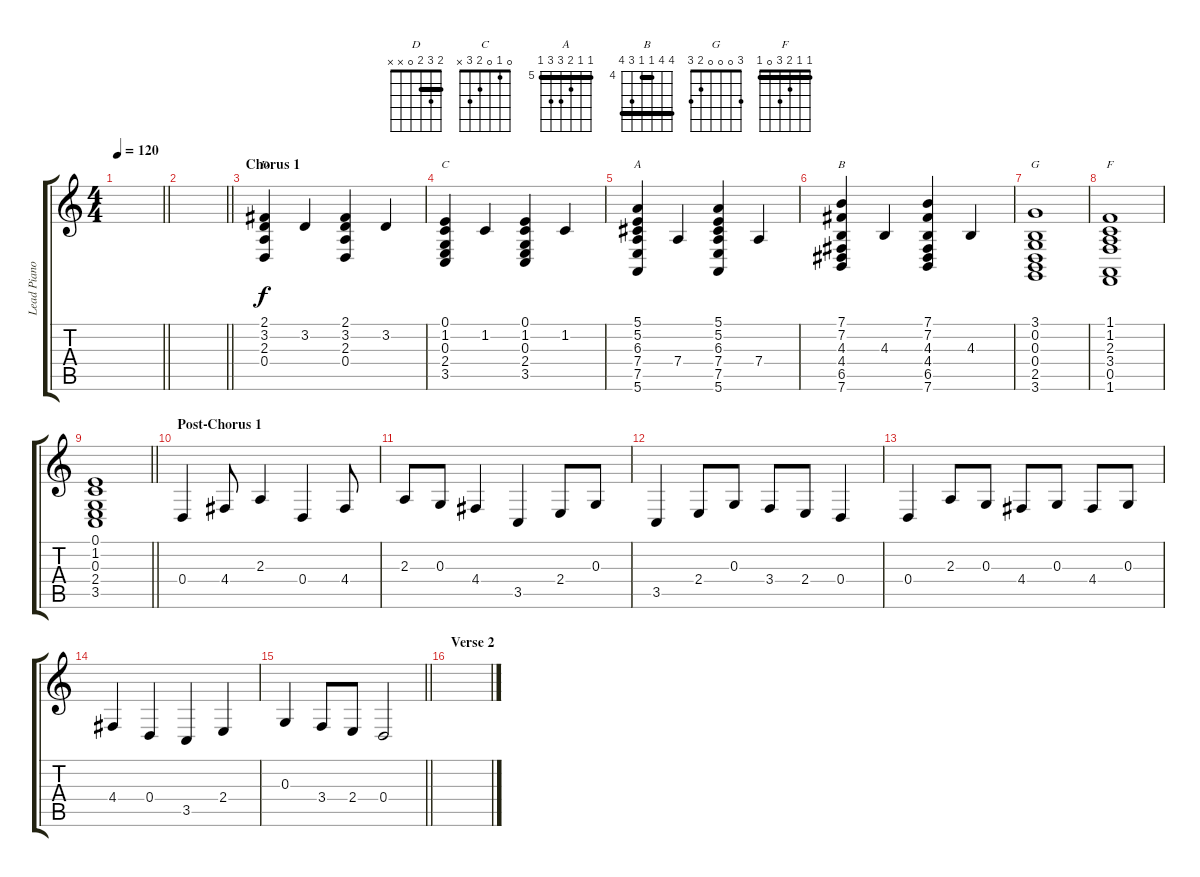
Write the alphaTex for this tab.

\track ("Lead Piano" "Lead Piano") {instrument electricgrandpiano}
\staff {score tabs}
\tuning (E4 B3 G3 D3 A2 E2) {hide}
\chord ("D" 2 3 2 0 x x) {barre 2}
\chord ("C" 0 1 0 2 3 x)
\chord ("A" 5 5 6 7 7 5) {firstfret 5 barre 5}
\chord ("B" 7 7 4 4 6 7) {firstfret 4 barre (4 7)}
\chord ("G" 3 0 0 0 2 3)
\chord ("F" 1 1 2 3 0 1) {barre 1}
\ts (4 4)
\tempo 120
\clef g2
\barLineRight lightlight
\ks c
|
\barLineRight lightlight
|
\section ("" "Chorus 1")
(2.1 3.2 2.3 0.4).4{ch "D"} 3.2.4 (2.1 3.2 2.3 0.4).4 3.2.4 |
(0.1 1.2 0.3 2.4 3.5).4{ch "C"} 1.2.4 (0.1 1.2 0.3 2.4 3.5).4 1.2.4 |
(5.1 5.2 6.3 7.4 7.5 5.6).4{ch "A"} 7.4.4 (5.1 5.2 6.3 7.4 7.5 5.6).4 7.4.4 |
(7.1 7.2 4.3 4.4 6.5 7.6).4{ch "B"} 4.3.4 (7.1 7.2 4.3 4.4 6.5 7.6).4 4.3.4 |
(3.1 0.2 0.3 0.4 2.5 3.6).1{ch "G"} |
(1.1 1.2 2.3 3.4 0.5 1.6).1{ch "F"} |
\barLineRight lightlight
(0.1 1.2 0.3 2.4 3.5).1 |
\section ("" "Post-Chorus 1")
0.4.4 4.4.8 2.3.4 0.4.4 4.4.8 |
2.3.8 0.3.8 4.4.4 3.5.4 2.4.8 0.3.8 |
3.5.4 2.4.8 0.3.8 3.4.8 2.4.8 0.4.4 |
0.4.4 2.3.8 0.3.8 4.4.8 0.3.8 4.4.8 0.3.8 |
4.4.4 0.4.4 3.5.4 2.4.4 |
\barLineRight lightlight
0.3.4 3.4.8 2.4.8 0.4.2 |
\section ("" "Verse 2")
